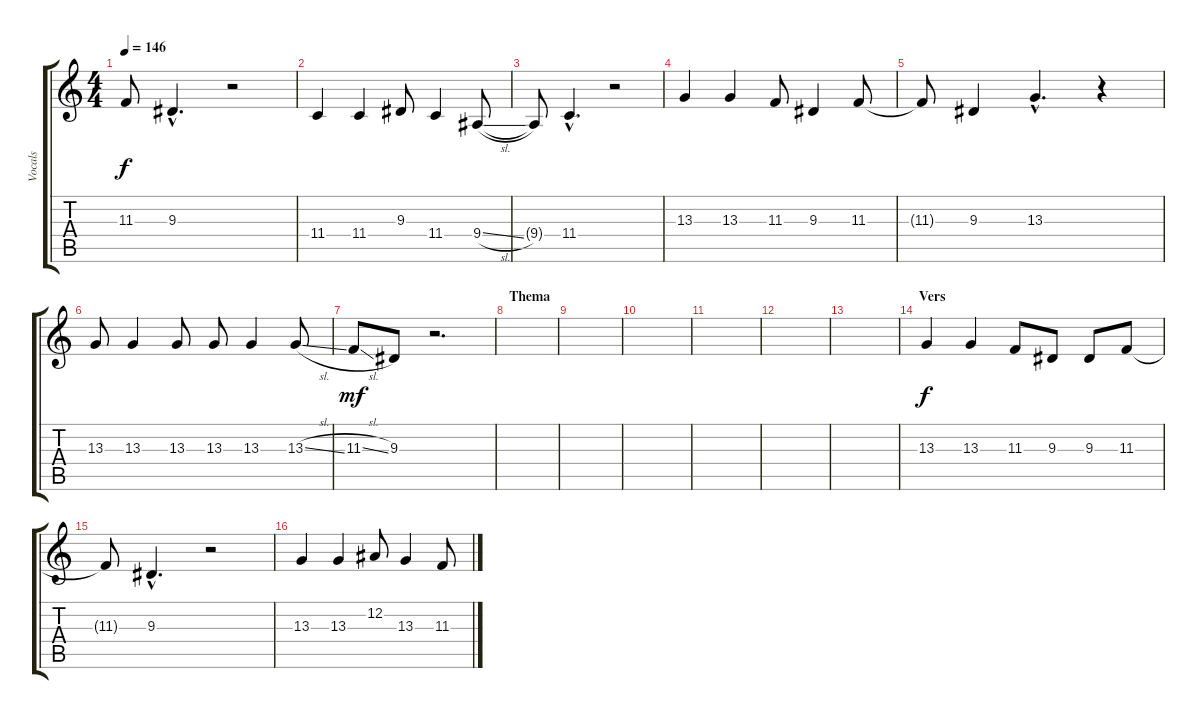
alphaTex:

\track ("Vocals" "Vocals") {instrument flute}
\staff {score tabs}
\tuning (Eb4 Bb3 Gb3 Db3 Ab2 Eb2) {hide}
\ts (4 4)
\tempo 146
\clef g2
\ks c
11.3{t}.8{dy f} 9.3{hac}.4{d} r.2 |
11.4.4 11.4.4 9.3.8 11.4.4 9.4{sl}.8 |
9.4{t}.8 11.4{hac}.4{d} r.2 |
13.3.4 13.3.4 11.3.8 9.3.4 11.3.8 |
11.3{t}.8 9.3.4 13.3{hac}.4{d} r.4 |
13.3.8 13.3.4 13.3.8 13.3.8 13.3.4 13.3{sl}.8 |
11.3{sl}.8{dy mf} 9.3.8 r.2{d} |
\section ("" "Thema")
|
|
|
|
|
|
\section ("" "Vers")
13.3.4{dy f} 13.3.4 11.3.8 9.3.8 9.3.8 11.3.8 |
11.3{t}.8 9.3{hac}.4{d} r.2 |
13.3.4 13.3.4 12.2.8 13.3.4 11.3{sl}.8
